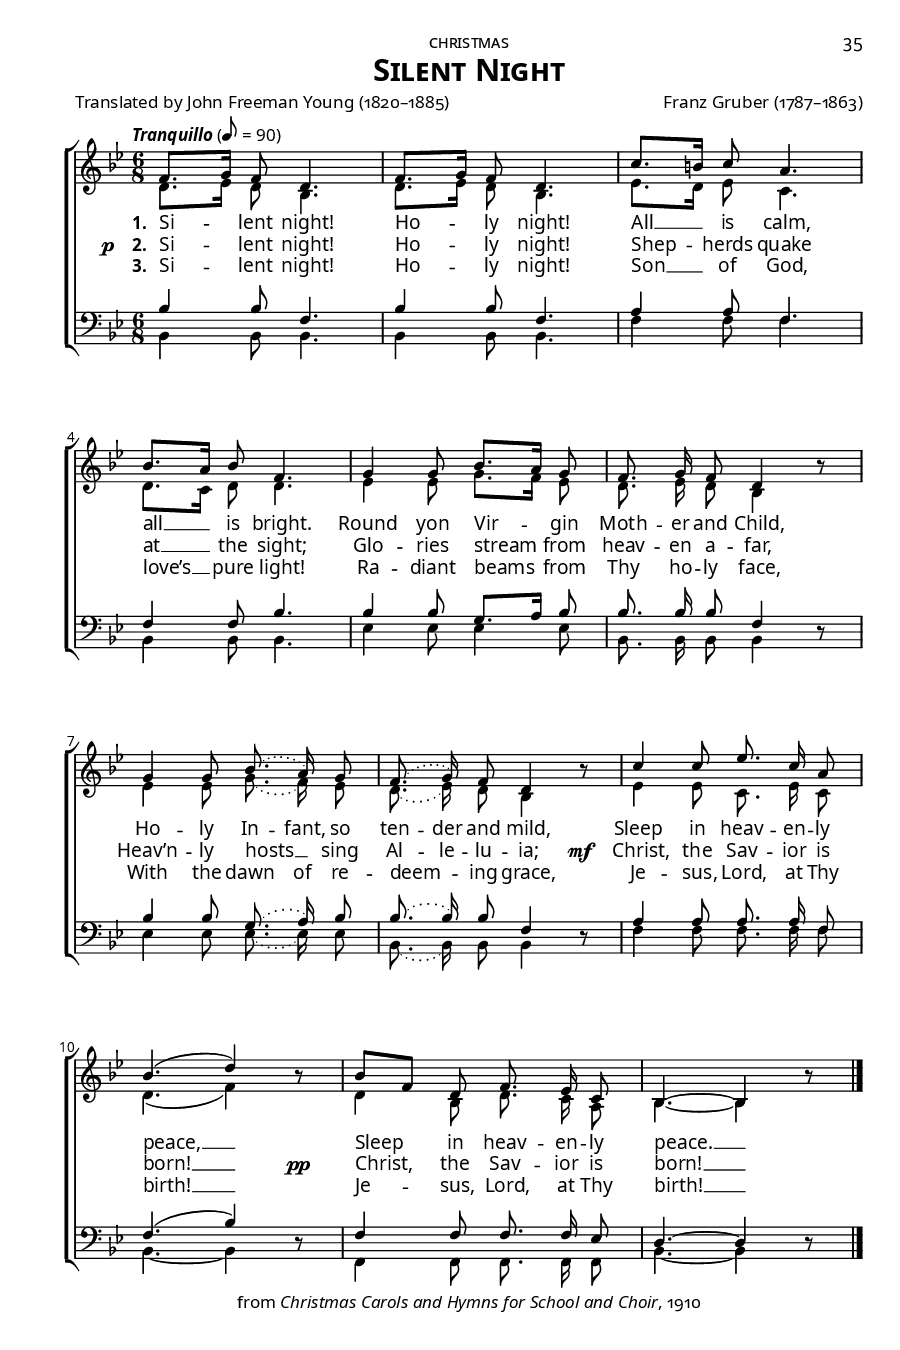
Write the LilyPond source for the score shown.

\version "2.14.2"
\include "util.ly"
\header {
  title = \markup{\override #'(font-name . "Garamond Premier Pro Semibold"){ \abs-fontsize #15 \smallCapsOldStyle"Silent Night"}}
  poet = \markup\oldStyleNum"Translated by John Freeman Young (1820–1885)"
  composer = \markup\oldStyleNum"Franz Gruber (1787–1863)"
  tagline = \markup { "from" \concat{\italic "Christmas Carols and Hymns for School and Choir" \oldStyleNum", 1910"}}
}
\paper {
  paper-height = 9\in
  paper-width = 6\in
  indent = 0\in
  %system-system-spacing = #'((basic-distance . 10) (padding . 0))
  %system-system-spacing =
  %  #'((basic-distance . 0)
  %     (minimum-distance . 0)
  %     (padding . -0.35)
  %     (stretchability . 100))
  ragged-last-bottom = ##f
  ragged-bottom = ##f
  two-sided = ##t
  inner-margin = 0.5\in
  outer-margin = 0.25\in
  top-margin = 0.25\in
  bottom-margin = 0.25\in
  first-page-number = #035
  print-first-page-number = ##t
  headerLine = \markup{\override #'(font-name . "Garamond Premier Pro") \smallCapsOldStyle"christmas"}
  oddHeaderMarkup = \markup\fill-line{
     \override #'(font-name . "Garamond Premier Pro")\abs-fontsize #8.5
     \combine 
        \fill-line{"" \on-the-fly #print-page-number-check-first
        \oldStylePageNum""
        }
        \fill-line{\headerLine}
  }
  evenHeaderMarkup = \markup {
     \override #'(font-name . "Garamond Premier Pro")\abs-fontsize #8.5
     \combine
        \on-the-fly #print-page-number-check-first
        \oldStylePageNum""
        \fill-line{\headerLine}
  }
}
#(set-global-staff-size 15) \paper{ #(define fonts (make-pango-font-tree "GoudyOlSt BT" "Garamond Premier Pro" "Garamond Premier Pro" (/ 15 20))) }
global = {
  \key bes \major
  \time 6/8
  \autoBeamOff
  \override DynamicLineSpanner #'staff-padding = #0.0
  \override DynamicLineSpanner #'Y-extent = #'(-1 . 1)
}

sopMusic = \relative c' {
  \tempo \markup\italic"Tranquillo" 8 = 90
  f8.[ g16] f8 d4. |
  f8.[ g16] f8 d4. |
  c'8.[ b16] c8 a4. | \break
  bes8.[ a16] bes8 f4. |
  
  g4 g8 bes8.[ a16] g8 |
  f8.\noBeam g16\noBeam f8 d4 bes'8\rest | \break
  \slurDotted g4 g8\noBeam bes8.\noBeam( a16\noBeam) g8 |
  f8.\noBeam( g16\noBeam) f8 d4 bes'8\rest |
  
  \slurSolid c4 c8\noBeam ees8.\noBeam c16\noBeam a8 | \break
  bes4.( d4) bes8\rest |
  bes8[ f] d8 f8.\noBeam ees16\noBeam c8 |
  bes4.~bes4 bes'8\rest \bar "|."
}
sopWords = \lyricmode {
  
}

altoMusic = \relative c' {
  d8.[ ees16] d8 bes4. |
  d8.[ ees16] d8 bes4. |
  ees8.[ d16] ees8 c4. |
  d8.[ c16] d8 d4. |
  
  ees4 ees8 g8.[ f16] ees8 |
  d8.\noBeam ees16\noBeam d8\noBeam bes4 s8 |
  \slurDotted ees4 ees8\noBeam g8.\noBeam( f16\noBeam) ees8 |
  d8.\noBeam( ees16\noBeam) d8 bes4 s8 |
  
  \slurSolid ees4 ees8 c8.\noBeam ees16\noBeam c8 |
  d4.( f4) s8 |
  d4 bes8 d8.\noBeam c16\noBeam a8 |
  bes4.~ bes4 s8 \bar "|."
}
altoWords = \lyricmode {
  \set stanza = #"1. "
  \set ignoreMelismata = ##t
  Si -- _ lent night!
  Ho -- _ ly night!
  All __ _ is calm,
  all __ _ is bright.
  Round yon Vir -- _ gin
  Moth -- er and Child,
  Ho -- ly In -- fant, so ten -- der and mild,
  Sleep in heav -- en -- ly peace, __ _
  Sleep _ in heav -- en -- ly peace. __ _
}
altoWordsII = {
  \set stanza = \markup\concat{\dynamic"p   " "2. "}
  \lyricmode {
    \set ignoreMelismata = ##t
    Si -- _ lent night!  Ho -- _ ly night!
    Shep -- _ herds quake at __ _ the sight;
    Glo -- ries stream _ from heav -- en a -- far,
    Heav’n -- ly hosts __ _ sing Al -- le -- lu -- ia;
  }
  \set stanza = \markup\dynamic"mf  "
  \lyricmode {
    Christ, the Sav -- ior is born! __ _
  }
  \set stanza = \markup\dynamic"pp      "
  \lyricmode {
    Christ, _ the Sav -- ior is born! __ _
  }
}
altoWordsIII = \lyricmode {
  \set stanza = #"3. "
  \set ignoreMelismata = ##t
  Si -- _ lent night!  Ho -- _ ly night!
  Son __ _ of God, love’s __ _ pure light!
  Ra -- diant beams _ from Thy ho -- ly face,
  With the dawn of re -- deem -- _ ing grace,
  Je -- sus, Lord, at Thy birth! __ _
  Je -- _ sus, Lord, at Thy birth! __ _
}
altoWordsIV = \lyricmode {
\set ignoreMelismata = ##t
%\markup\italic 
}

tenorMusic = \relative c' {
  bes4 bes8 f4. |
  bes4 bes8 f4. |
  a4 a8 f4. |
  f4 f8 bes4. |
  
  bes4 bes8 g8.[ a16] bes8 |
  bes8.\noBeam bes16\noBeam bes8 f4 s8 |
  \slurDotted bes4 bes8 g8.\noBeam( a16\noBeam) bes8 |
  bes8.\noBeam( bes16\noBeam) bes8 f4 s8 |
  
  a4 a8\noBeam a8.\noBeam a16\noBeam f8 |
  \slurSolid f4.( bes4) s8 |
  f4 f8\noBeam f8.\noBeam f16\noBeam ees8 |
  d4.~d4 s8 \bar "|."
}
tenorWords = \lyricmode {

}

bassMusic = \relative c {
  bes4 bes8 bes4. |
  bes4 bes8 bes4. |
  f'4 f8 f4. |
  bes,4 bes8 bes4. |
  
  ees4 ees8 ees4 ees8 |
  bes8.\noBeam bes16\noBeam bes8\noBeam bes4 d8\rest |
  \slurDotted ees4 ees8\noBeam ees8.\noBeam( ees16\noBeam) ees8 |
  bes8.\noBeam( bes16\noBeam) bes8 bes4 d8\rest |
  
  f4 f8\noBeam f8.\noBeam f16\noBeam f8 |
  bes,4.~ bes4 d8\rest |
  f,4 f8\noBeam f8.\noBeam f16\noBeam f8 |
  bes4.~ bes4 d8\rest \bar "|."
}
bassWords = \lyricmode {

}

\score {
  <<
   \new ChoirStaff <<
%    \new Lyrics = sopranos \with { \override VerticalAxisGroup #'nonstaff-relatedstaff-spacing = #'((basic-distance . 1)) }
    \new Staff = women <<
      \new Voice = "sopranos" { \voiceOne << \global \sopMusic >> }
      \new Voice = "altos" { \voiceTwo << \global \altoMusic >> }
    >>
    \new Lyrics \with { alignAboveContext = #"women" } \lyricsto "sopranos" \sopWords
    \new Lyrics = "altosIV"  \with { alignBelowContext = #"women" } \lyricsto "sopranos" \altoWordsIV
    \new Lyrics = "altosIII"  \with { alignBelowContext = #"women" } \lyricsto "sopranos" \altoWordsIII
    \new Lyrics = "altosII"  \with { alignBelowContext = #"women" } \lyricsto "sopranos" \altoWordsII
    \new Lyrics = "altos"  \with { alignBelowContext = #"women" } \lyricsto "sopranos" \altoWords
   \new Staff = men <<
      \clef bass
      \new Voice = "tenors" { \voiceOne << \global \tenorMusic >> }
      \new Voice = "basses" { \voiceTwo << \global \bassMusic >> }
    >>
    \new Lyrics \with { alignAboveContext = #"men" \override VerticalAxisGroup #'nonstaff-relatedstaff-spacing = #'((basic-distance . 1)) } \lyricsto "tenors" \tenorWords
    \new Lyrics \with { alignBelowContext = #"men" \override VerticalAxisGroup #'nonstaff-relatedstaff-spacing = #'((basic-distance . 1)) } \lyricsto "basses" \bassWords
  >>
%    \new PianoStaff << \new Staff { \new Voice { \pianoRH } } \new Staff { \clef "bass" \pianoLH } >>
  >>
  \layout {
    \context {
      \Score
      %\override SpacingSpanner #'base-shortest-duration = #(ly:make-moment 1 8)
      %\override SpacingSpanner #'common-shortest-duration = #(ly:make-moment 1 4)
    }
    \context {
      % Remove all empty staves
      % \Staff \RemoveEmptyStaves \override VerticalAxisGroup #'remove-first = ##t
    }
    \context {
      \Lyrics
      \override LyricText #'X-offset = #center-on-word
    }
  }
  \midi {
    \tempo 8 = 112
    \set Staff.midiInstrument = "flute"
  
    \context {
      \Voice
      \remove "Dynamic_performer"
    }
  }
}
